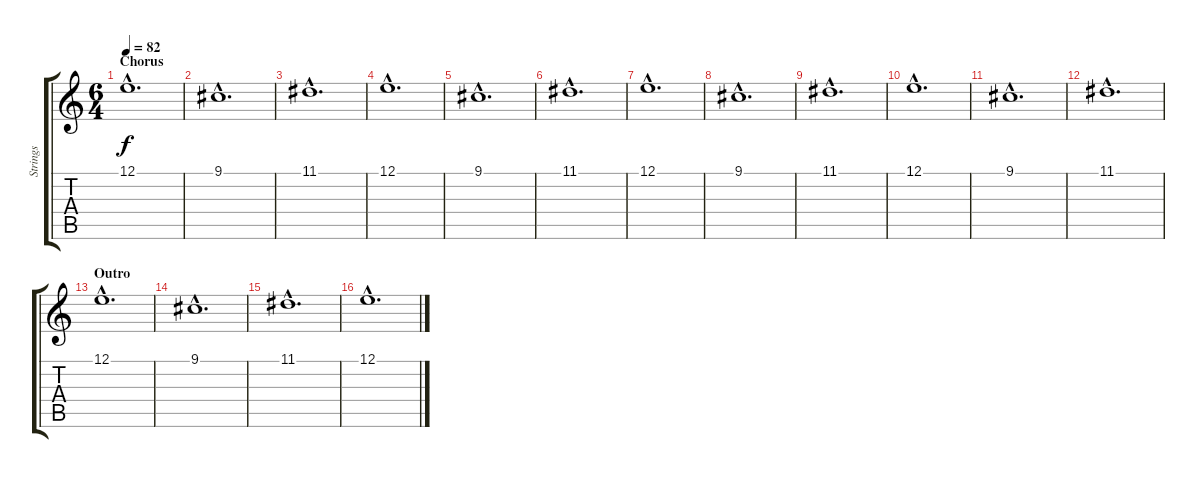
\track ("Strings" "Strings") {instrument stringensemble2}
\staff {score tabs}
\tuning (E4 B3 G3 D3 A2 E2) {hide}
\ts (6 4)
\section ("" "Chorus")
\tempo 82
\clef g2
\ks c
12.1{hac}.1{d dy f} |
9.1{hac}.1{d} |
11.1{hac}.1{d} |
12.1{hac}.1{d} |
9.1{hac}.1{d} |
11.1{hac}.1{d} |
12.1{hac}.1{d} |
9.1{hac}.1{d} |
11.1{hac}.1{d} |
12.1{hac}.1{d} |
9.1{hac}.1{d} |
11.1{hac}.1{d} |
\section ("" "Outro")
12.1{hac}.1{d} |
9.1{hac}.1{d} |
11.1{hac}.1{d} |
12.1{hac}.1{d}
